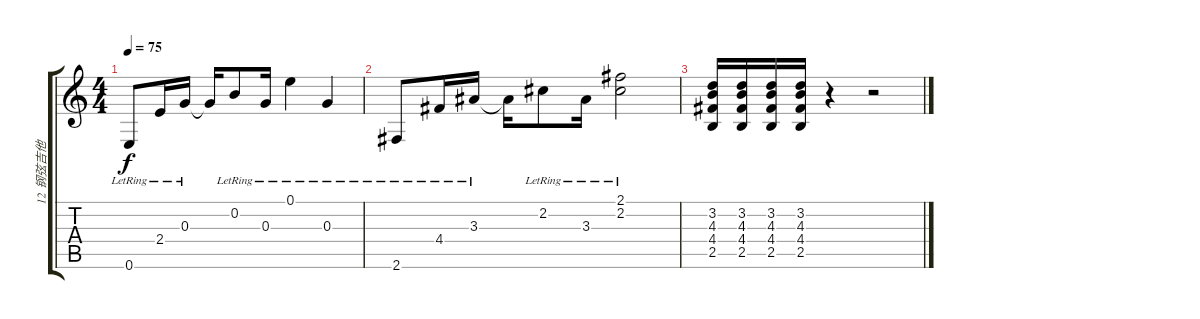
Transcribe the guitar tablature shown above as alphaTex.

\track ("12 钢弦吉他" "12 钢弦吉他") {instrument electricguitarjazz}
\staff {score tabs}
\tuning (E4 B3 G3 D3 A2 E2) {hide}
\ts (4 4)
\tempo 75
\clef g2
\ks c
0.6{lr}.8{dy f} 2.4{lr}.16 0.3{lr}.16 0.3{t}.16 0.2{lr}.8 0.3{lr}.16 0.1{lr}.4 0.3{lr}.4 |
2.6{lr}.8 4.4{lr}.16 3.3{lr}.16 3.3{t}.16 2.2{lr}.8 3.3{lr}.16 (2.1{lr} 2.2{lr}).2 |
(3.2 4.3 4.4 2.5).16 (3.2 4.3 4.4 2.5).16 (3.2 4.3 4.4 2.5).16 (3.2 4.3 4.4 2.5).16 r.4 r.2
